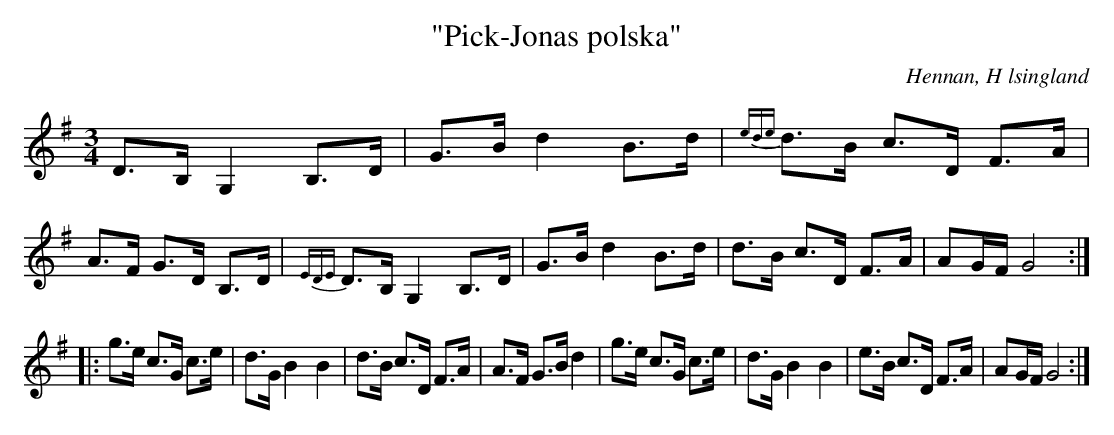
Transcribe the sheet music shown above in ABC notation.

X:1
T: "Pick-Jonas polska"
O: Hennan, H lsingland
M: 3/4
L: 1/8
K: G
D>B, G,2 B,>D | G>B d2 B>d | {ede}d>B c>D F>A| A>F G>D B,>D|{EDE}D>B, G,2 B,>D|G>B d2 B>d | d>B c>D F>A| AG/F/ G4 :||:
g>e c>G c>e | d>G B2 B2 | d>B c>D F>A|A>F G>B d2|g>e c>G c>e | d>G B2 B2 | e>B c>D F>A|AG/F/ G4:|]
